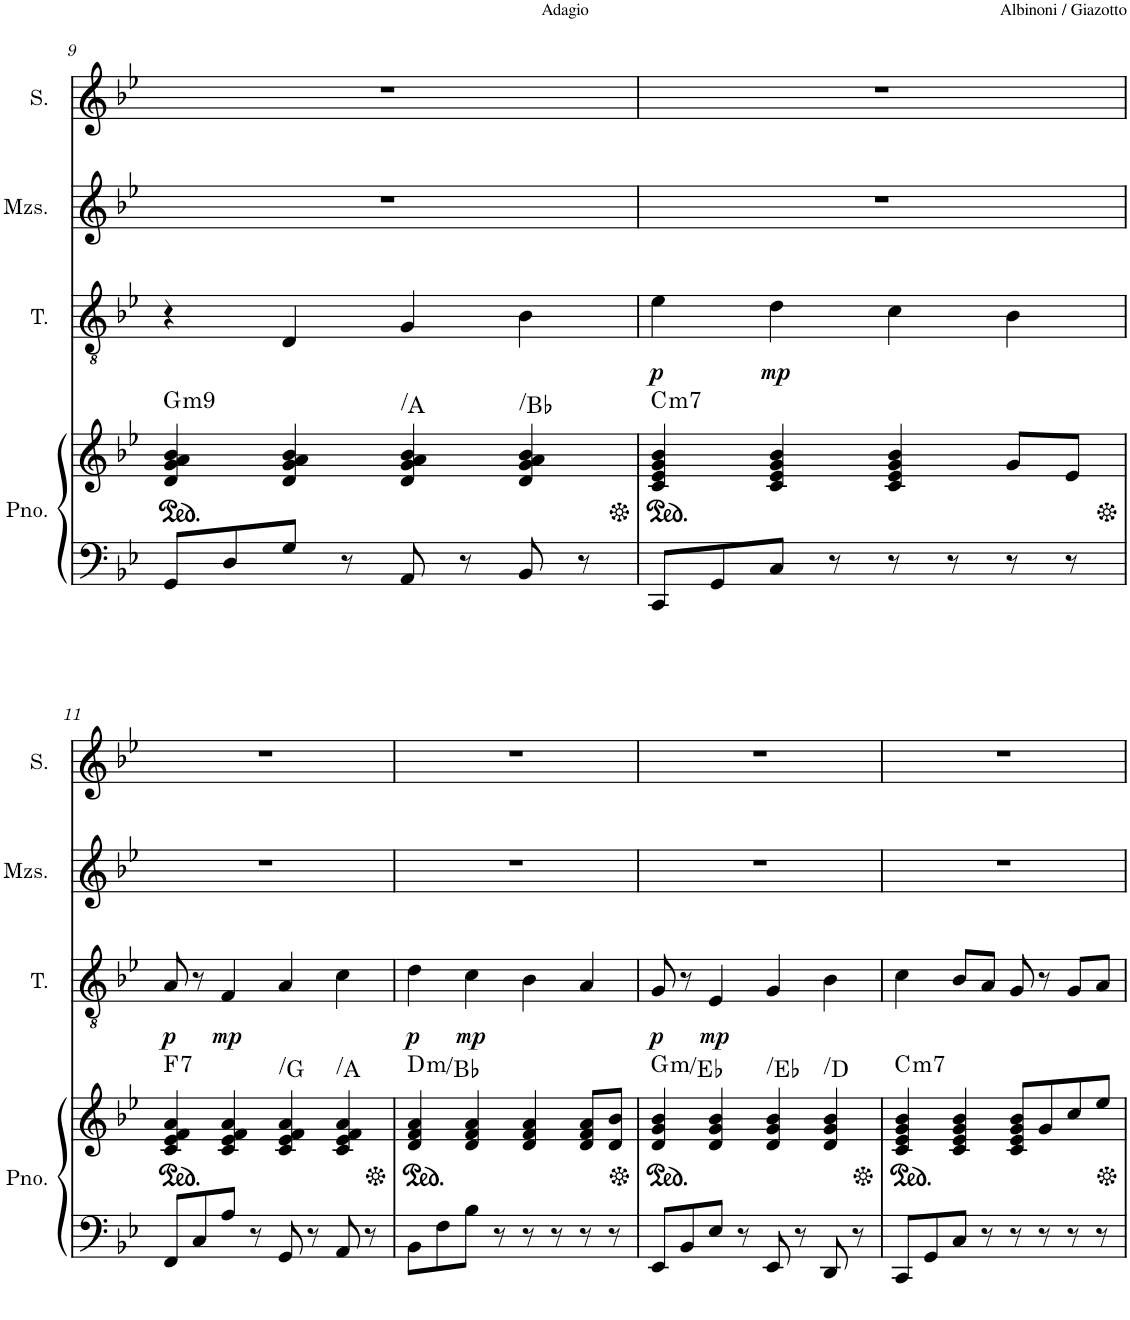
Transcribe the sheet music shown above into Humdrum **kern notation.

**kern	**kern	**harte	**kern	**dynam
*part2	*part2	*part2	*part1	*part1
*staff3	*staff2	*	*staff1	*staff1
*I"Piano	*	*	*I"Ténor	*
*I'Pno.	*	*	*I'T.	*
!!LO:PB:g=z
*clefF4	*clefG2	*	*clefGv2	*
*k[b-e-]	*k[b-e-]	*	*k[b-e-]	*
*M4/4	*M4/4	*	*M4/4	*
*	*ped	*	*	*
=9	=9	=9	=9	=9
!	!	!LO:H:kt=m9	!	!
8GG/L	4d/ 4g/ 4a/ 4b-/	G:min9	4r	.
8D/	.	.	.	.
8G/J	4d/ 4g/ 4a/ 4b-/	.	4D/	.
8r	.	.	.	.
!	!	!LO:H:kt=N.C.	!	!
8AA/	4d/ 4g/ 4a/ 4b-/	N	4G/	.
8r	.	.	.	.
!	!	!LO:H:kt=N.C.	!	!
8BB-/	4d/ 4g/ 4a/ 4b-/	N	4B-\	.
8r	.	.	.	.
=10	=10	=10	=10	=10
*	*Xped	*	*	*
*	*ped	*	*	*
!	!	!LO:H:kt=m7	!	!LO:DY:b
8CC/L	4c/ 4e-/ 4g/ 4b-/	C:min7	4e-\	p
8GG/	.	.	.	.
!	!	!	!	!LO:DY:b
8C/J	4c/ 4e-/ 4g/ 4b-/	.	4d\	mp
8r	.	.	.	.
8r	4c/ 4e-/ 4g/ 4b-/	.	4c\	.
8r	.	.	.	.
8r	8g/L	.	4B-\	.
8r	8e-/J	.	.	.
!!LO:LB:g=z
=11	=11	=11	=11	=11
*	*Xped	*	*	*
*	*ped	*	*	*
!	!	!LO:H:kt=7	!	!LO:DY:b
8FF/L	4c/ 4e-/ 4f/ 4a/	F:7	8A/	p
8C/	.	.	8r	.
!	!	!	!	!LO:DY:b
8A/J	4c/ 4e-/ 4f/ 4a/	.	4F/	mp
8r	.	.	.	.
!	!	!LO:H:kt=N.C.	!	!
8GG/	4c/ 4e-/ 4f/ 4a/	N	4A/	.
8r	.	.	.	.
!	!	!LO:H:kt=N.C.	!	!
8AA/	4c/ 4e-/ 4f/ 4a/	N	4c\	.
8r	.	.	.	.
=12	=12	=12	=12	=12
*	*Xped	*	*	*
*	*ped	*	*	*
!	!	!LO:H:kt=m	!	!LO:DY:b
8BB-\L	4d/ 4f/ 4a/	D:min/b6	4d\	p
8F\	.	.	.	.
!	!	!	!	!LO:DY:b
8B-\J	4d/ 4f/ 4a/	.	4c\	mp
8r	.	.	.	.
8r	4d/ 4f/ 4a/	.	4B-\	.
8r	.	.	.	.
8r	8d/ 8f/ 8a/L	.	4A/	.
8r	8d/ 8b-/J	.	.	.
=13	=13	=13	=13	=13
*	*Xped	*	*	*
*	*ped	*	*	*
!	!	!LO:H:kt=m	!	!LO:DY:b
8EE-/L	4d/ 4g/ 4b-/	G:min/b6	8G/	p
8BB-/	.	.	8r	.
!	!	!	!	!LO:DY:b
8E-/J	4d/ 4g/ 4b-/	.	4E-/	mp
8r	.	.	.	.
!	!	!LO:H:kt=N.C.	!	!
8EE-/	4d/ 4g/ 4b-/	N	4G/	.
8r	.	.	.	.
!	!	!LO:H:kt=N.C.	!	!
8DD/	4d/ 4g/ 4b-/	N	4B-\	.
8r	.	.	.	.
=14	=14	=14	=14	=14
*	*Xped	*	*	*
*	*ped	*	*	*
!	!	!LO:H:kt=m7	!	!
8CC/L	4c/ 4e-/ 4g/ 4b-/	C:min7	4c\	.
8GG/	.	.	.	.
8C/J	4c/ 4e-/ 4g/ 4b-/	.	8B-/L	.
8r	.	.	8A/J	.
8r	8c/ 8e-/ 8g/ 8b-/L	.	8G/	.
8r	8g/	.	8r	.
8r	8cc/	.	8G/L	.
8r	8ee-/J	.	8A/J	.
*	*Xped	*	*	*
=	=	=	=	=
*-	*-	*-	*-	*-
